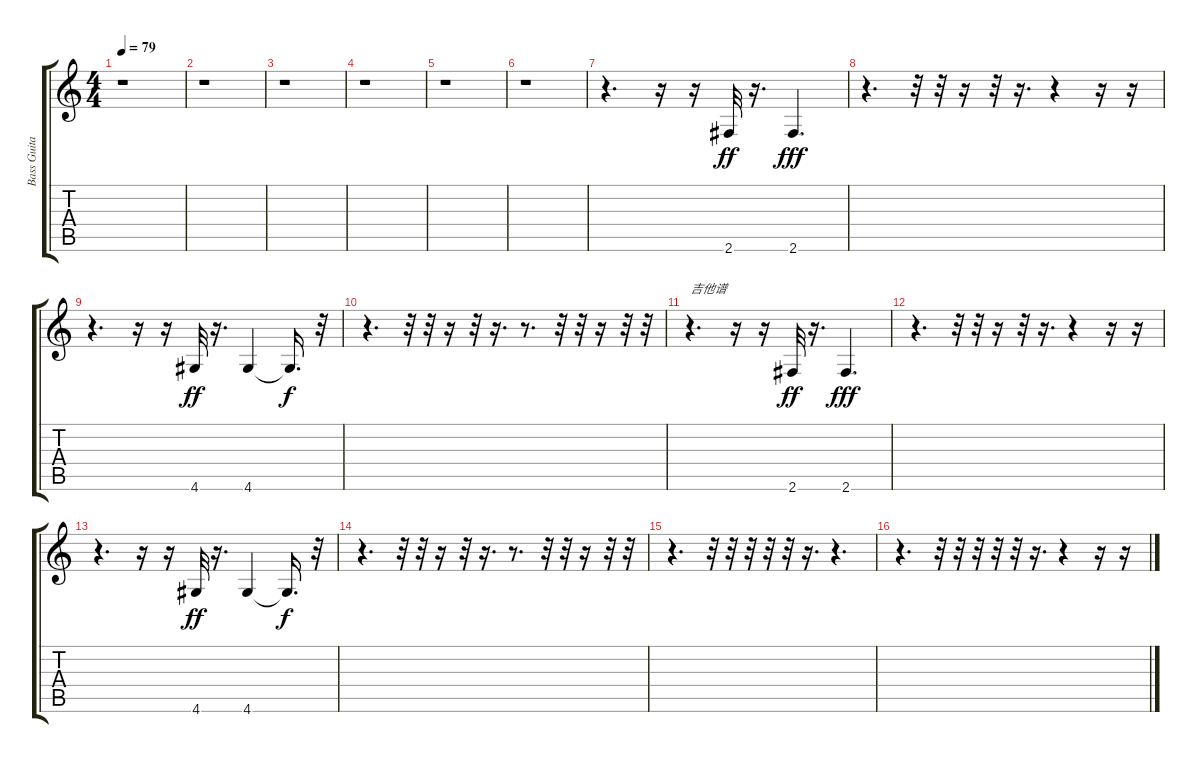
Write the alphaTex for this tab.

\track ("Bass Guitar" "Bass Guita") {instrument electricbassfinger}
\staff {score tabs}
\tuning (E4 B3 G3 D3 A2 E2) {hide}
\ts (4 4)
\tempo 79
\clef g2
\ks c
r.1{dy ff} |
r.1 |
r.1 |
r.1 |
r.1 |
r.1 |
r.4{d} r.16 r.16 2.6.32 r.16{d} 2.6.4{d dy fff} |
r.4{d} r.32 r.32 r.16 r.32 r.16{d} r.4 r.16 r.16 |
r.4{d} r.16 r.16 4.6.32{dy ff} r.16{d} 4.6.4 4.6{t}.16{d dy f} r.32 |
r.4{d} r.32 r.32 r.16 r.32 r.16{d} r.8{d} r.32 r.32 r.16 r.32 r.32 |
r.4{d txt "吉他谱"} r.16 r.16 2.6.32{dy ff} r.16{d} 2.6.4{d dy fff} |
r.4{d} r.32 r.32 r.16 r.32 r.16{d} r.4 r.16 r.16 |
r.4{d} r.16 r.16 4.6.32{dy ff} r.16{d} 4.6.4 4.6{t}.16{d dy f} r.32 |
r.4{d} r.32 r.32 r.16 r.32 r.16{d} r.8{d} r.32 r.32 r.16 r.32 r.32 |
r.4{d} r.32 r.32 r.32 r.32 r.32 r.16{d} r.4{d} |
r.4{d} r.32 r.32 r.32 r.32 r.32 r.16{d} r.4 r.16 r.16
